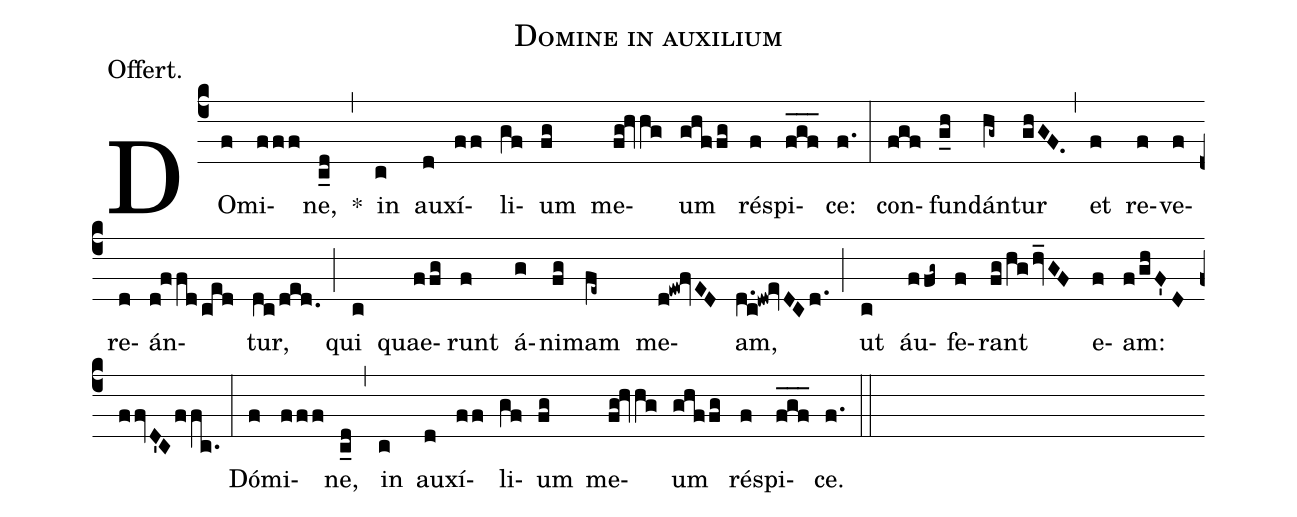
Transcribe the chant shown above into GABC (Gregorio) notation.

name:Domine in auxilium;
annotation:Offert.;
mode:6;
office-part:Offertory;
%%
(c4) DO(f)mi(fff)ne,(c_d) *(,)
in(c) au(d)xí(ff)li(gf)um(fg) me(fg!hvhg)um(ghffg) ré(f)spi(fgf___)ce:(f.) (:)
con(fgf)fun(g_h)dán(hg~)tur(ghGF.) (,)
et(f) re(f)ve(f)re(d)án(d!ffd/ced)tur,(dc/ded.) (;)
qui(c) quae(ffg)runt(f) á(g)ni(fg)mam(fe~) me(d!ew!fvED)am,(d.c!dw!evDCd.) (;)ut(c) áu(ffg~)fe(f)rant(fg/hg/hv_GF) e(f)am:(f/ghF'D/ffvD'C/ffc.) (:)
Dó(f)mi(fff)ne,(c_d) (,)
in(c) au(d)xí(ff)li(gf)um(fg) me(fg!hvhg)um(ghffg) ré(f)spi(fgf___)ce.(f.) (::)
